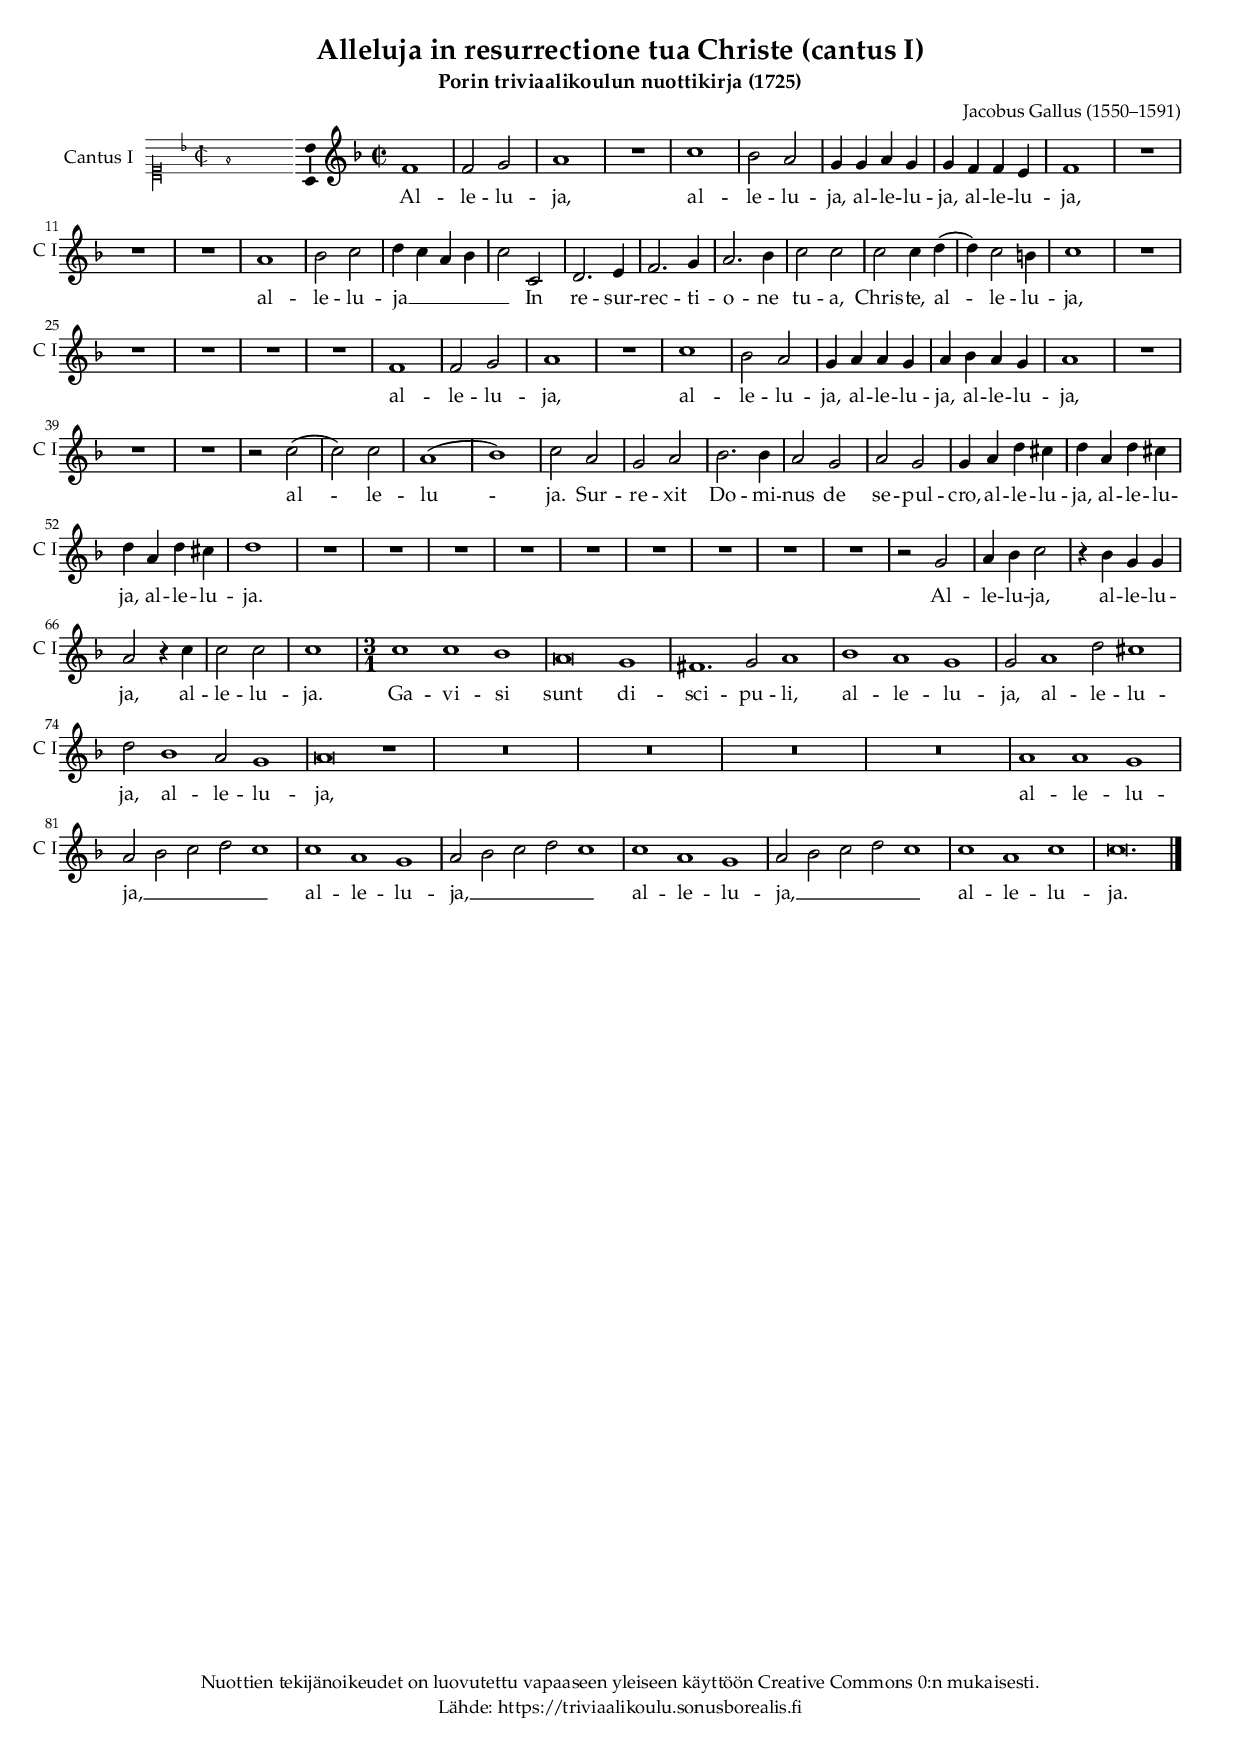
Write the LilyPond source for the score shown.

\version "2.19.49"
\include "suomi.ly"


\include "alleluja-in-resurrectione-tua-christe.header.ily"
stanzaOneLyricsChoirOne = \lyricmode {
    Al -- le -- lu -- ja, al -- le -- lu -- ja, 
    al -- le -- lu -- ja, al -- le -- lu -- ja, 
    al -- le -- lu -- ja __ _ _ _ _
    In re -- sur -- rec -- ti -- o -- ne tu -- a,
    Chris -- te, al -- le -- lu -- ja,

    al -- le -- lu -- ja, al -- le -- lu -- ja, 
    al -- le -- lu -- ja, al -- le -- lu -- ja, 
    al -- le -- lu -- ja.

    Sur -- re -- xit Do -- mi -- nus de
    se -- pul -- cro, al -- le -- lu -- ja, 
    al -- le -- lu -- ja, al -- le -- lu -- ja.

    Al -- le -- lu -- ja, al -- le -- lu -- ja, 
    al -- le -- lu -- ja.

    Ga -- vi -- si sunt di -- sci -- pu -- li,
    al -- le -- lu -- ja, al -- le -- lu -- ja, 
    al -- le -- lu -- ja, 

    al -- le -- lu -- ja, __ _ _ _ _
    al -- le -- lu -- ja, __ _ _ _ _
    al -- le -- lu -- ja, __ _ _ _ _
    al -- le -- lu -- ja.
}

stanzaOneLyricsChoirOneAlto = \lyricmode {
    Al -- le -- lu -- ja, al -- le -- lu -- ja, 
    al -- le -- lu -- ja, al -- le -- lu -- ja, 
    al -- le -- lu -- ja 
    In re -- sur -- rec -- ti -- o -- ne tu -- a,
    Chris -- te, al -- le -- lu -- ja,

    al -- le -- lu -- ja, al -- le -- lu -- ja, 
    al -- le -- lu -- ja, al -- le -- lu -- ja, 
    al -- le -- lu -- ja.

    Sur -- re -- xit Do -- mi -- nus de
    se -- pul -- cro, al -- le -- lu -- ja, 
    al -- le -- lu -- ja, al -- le -- lu -- ja.

    Al -- le -- lu -- ja, al -- le -- lu -- ja, 
    al -- le -- lu -- ja.

    Ga -- vi -- si sunt di -- sci -- pu -- li,
    al -- le -- lu -- ja, al -- le -- lu -- ja, 
    al -- le -- lu -- ja, 

    al -- le -- lu -- ja, 
    al -- le -- lu -- ja, 
    al -- le -- lu -- ja, 
    al -- le -- lu -- ja.
}

stanzaOneLyricsChoirOneBass = \lyricmode {
    Al -- le -- lu -- ja, al -- le -- lu -- ja, 
    al -- le -- lu -- ja, al -- le -- lu -- ja, 
    al -- le -- lu -- ja 
    In re -- sur -- rec -- ti -- o -- ne tu -- a,
    Chris -- te, al -- le -- lu -- ja,

    al -- le -- lu -- ja, al -- le -- lu -- ja, 
    al -- le -- lu -- ja, al -- le -- lu -- ja, 
    al -- le -- lu -- ja.

    Sur -- re -- xit Do -- mi -- nus de
    se -- pul -- cro, al -- le -- lu -- ja, 
    al -- le -- lu -- ja, al -- le -- lu -- ja.

    Al -- le -- lu -- ja, al -- le -- lu -- ja, 
    al -- le -- lu -- ja.

    Ga -- vi -- si sunt di -- sci -- pu -- li,
    al -- le -- lu -- ja, al -- le -- lu -- ja, 
    al -- le -- lu -- ja, 

    al -- le -- lu -- ja, __ _ _ _ _
    al -- le -- lu -- ja, __ _ _ _ _
    al -- le -- lu -- ja, __ _ _ _ _
    al -- le -- lu -- ja.
}



stanzaOneLyricsChoirTwo = \lyricmode {
    Al -- le -- lu -- ja, al -- le -- lu -- ja, 
    al -- le -- lu -- ja, al -- le -- lu -- ja, 
    al -- le -- lu -- ja.

    coe -- lum et ter -- ra lae -- ten -- tur,
    al -- le -- lu -- ja, al -- le -- lu -- ja,
    al -- le -- lu -- ja, al -- le -- lu -- ja,
    al -- le -- lu -- ja, al -- le -- lu -- ja.

    Qui pro no -- bis pe -- pen -- dit in li -- gno,
    al -- le -- lu -- ja, al -- le -- lu -- ja,
    al -- le -- lu -- ja, al -- le -- lu -- ja,
    al -- le -- lu -- ja.

    Vi -- so Do -- mi -- no, al -- le -- lu -- ja,
    al -- le -- lu -- ja, al -- le -- lu -- ja,
    al -- le -- lu -- ja, __ _ _ _ _
    al -- le -- lu -- ja, __ _ _ _ _
    al -- le -- lu -- ja. __ _ _ _ _ _ _
}

stanzaOneLyricsChoirTwoBass = \lyricmode {
    Al -- le -- lu -- ja, al -- le -- lu -- ja, 
    al -- le -- lu -- ja, al -- le -- lu -- ja, 
    al -- le -- lu -- ja.

    coe -- lum et ter -- ra lae -- ten -- tur,
    al -- le -- lu -- ja, al -- le -- lu -- ja,
    al -- le -- lu -- ja, al -- le -- lu -- ja,
    al -- le -- lu -- ja, al -- le -- lu -- ja.

    Qui pro no -- bis pe -- pen -- dit in li -- gno,
    al -- le -- lu -- ja, al -- le -- lu -- ja,
    al -- le -- lu -- ja, al -- le -- lu -- ja,
    al -- le -- lu -- ja.

    Vi -- so Do -- mi -- no, al -- le -- lu -- ja,
    al -- le -- lu -- ja, al -- le -- lu -- ja,
    al -- le -- lu -- ja, __ _ _ _ _
    al -- le -- lu -- ja, __ _ _ _ _
    al -- le -- lu -- ja.
}



% First choir

SopranoOneMusic = \relative c' {
	\set Staff.instrumentName = #"Cantus I"
	\set Staff.shortInstrumentName = "C I"

	\incipit { \clef "mensural-c1" \key f \major \time 2/2 f'1 }

	f1 | f2 g | a1 | R | c | b2 a | g4 g a g | g f f e | f1 | R |
	R1 | R1 | a1 | b2 c | d4 c a b | c2 c, | d2. e4 | f2. g4 |
	a2. b4 | c2 c | c c4 d( | d) c2 h4 | c1 | 
	R1 | R | R | R | R |
	f, | f2 g | a1 | R | c | b2 a | g4 a a g | a b a g | a1 |
	R | R | R |
	r2 c( | c) c | a1( | b) | c2 a | g a | b2. b4 | a2 g | a g |
	g4 a d cis | d a d cis | d a d cis | d1 |
	\repeat unfold 	9 { R | }
	r2 g, | a4 b c2 | r4 b g g | a2 r4 c | c2 c | c1 |

	\time 3/1
    \set Score.tempoHideNote = ##t
    \tempo 2 = 240	
	c1 c b | a\breve g1 | fis1. g2 a1 | b a g | g2 a1 d2 cis1 |
	d2 b1 a2 g1 | a\breve r1 | 
	\repeat unfold 4 { R\breve. | }
	a1 a g | a2 b c d c1 |
	c a g | a2 b c d c1 |
	c a g | a2 b c d c1 |
	c a c | c\breve. \bar "|."
}


\header {
  title = "Alleluja in resurrectione tua Christe (cantus I)"
}


\score {
  \new StaffGroup = choirOneStaff <<
    \new Staff <<
      \new Voice = "Soprano" {
    \global
        \SopranoOneMusic
      }
     \new Lyrics \lyricsto "Soprano" {
       \stanzaOneLyricsChoirOne
     }
    >>
  >>

  \midi {
    \tempo 2 = 90
  }
  \layout {
    \context {
      \Staff
      \consists "Ambitus_engraver"
		
    }
    indent = 4\cm
    incipit-width = 2.5\cm
    \context {
     \Score
     \override VerticalAxisGroup.remove-first = ##t
    }
  }
}
